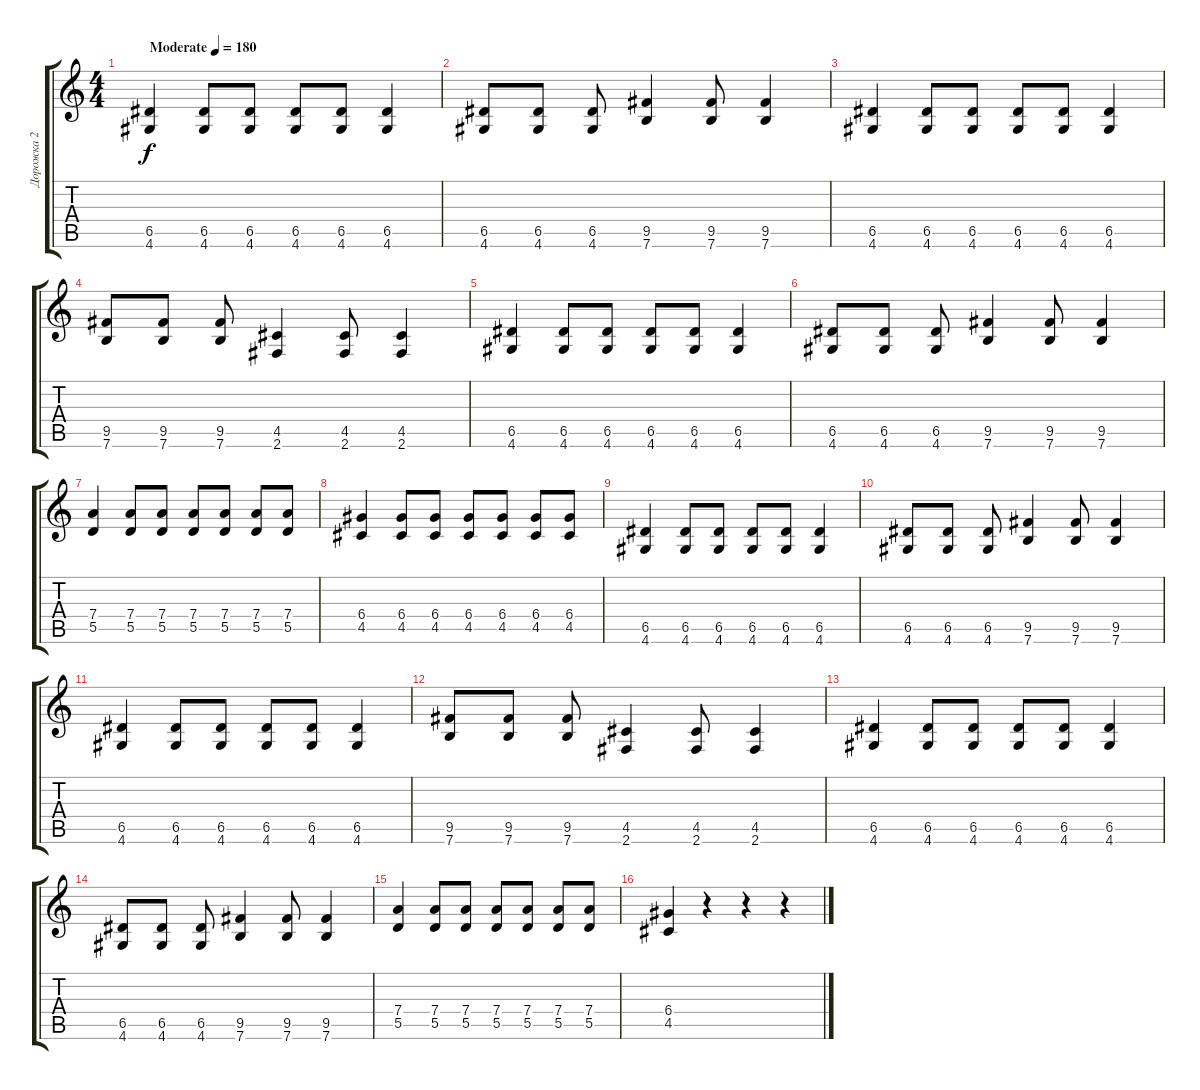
\track ("Дорожка 2" "Дорожка 2") {instrument distortionguitar}
\staff {score tabs}
\tuning (E4 B3 G3 D3 A2 E2) {hide}
\ts (4 4)
\tempo (180 "Moderate")
\clef g2
\ks c
(6.5 4.6).4{dy f instrument distortionguitar} (6.5 4.6).8 (6.5 4.6).8 (6.5 4.6).8 (6.5 4.6).8 (6.5 4.6).4 |
(6.5 4.6).8 (6.5 4.6).8 (6.5 4.6).8 (9.5 7.6).4 (9.5 7.6).8 (9.5 7.6).4 |
(6.5 4.6).4 (6.5 4.6).8 (6.5 4.6).8 (6.5 4.6).8 (6.5 4.6).8 (6.5 4.6).4 |
(9.5 7.6).8 (9.5 7.6).8 (9.5 7.6).8 (4.5 2.6).4 (4.5 2.6).8 (4.5 2.6).4 |
(6.5 4.6).4 (6.5 4.6).8 (6.5 4.6).8 (6.5 4.6).8 (6.5 4.6).8 (6.5 4.6).4 |
(6.5 4.6).8 (6.5 4.6).8 (6.5 4.6).8 (9.5 7.6).4 (9.5 7.6).8 (9.5 7.6).4 |
(7.4 5.5).4 (7.4 5.5).8 (7.4 5.5).8 (7.4 5.5).8 (7.4 5.5).8 (7.4 5.5).8 (7.4 5.5).8 |
(6.4 4.5).4 (6.4 4.5).8 (6.4 4.5).8 (6.4 4.5).8 (6.4 4.5).8 (6.4 4.5).8 (6.4 4.5).8 |
(6.5 4.6).4 (6.5 4.6).8 (6.5 4.6).8 (6.5 4.6).8 (6.5 4.6).8 (6.5 4.6).4 |
(6.5 4.6).8 (6.5 4.6).8 (6.5 4.6).8 (9.5 7.6).4 (9.5 7.6).8 (9.5 7.6).4 |
(6.5 4.6).4 (6.5 4.6).8 (6.5 4.6).8 (6.5 4.6).8 (6.5 4.6).8 (6.5 4.6).4 |
(9.5 7.6).8 (9.5 7.6).8 (9.5 7.6).8 (4.5 2.6).4 (4.5 2.6).8 (4.5 2.6).4 |
(6.5 4.6).4 (6.5 4.6).8 (6.5 4.6).8 (6.5 4.6).8 (6.5 4.6).8 (6.5 4.6).4 |
(6.5 4.6).8 (6.5 4.6).8 (6.5 4.6).8 (9.5 7.6).4 (9.5 7.6).8 (9.5 7.6).4 |
(7.4 5.5).4 (7.4 5.5).8 (7.4 5.5).8 (7.4 5.5).8 (7.4 5.5).8 (7.4 5.5).8 (7.4 5.5).8 |
(6.4 4.5).4 r.4 r.4 r.4
